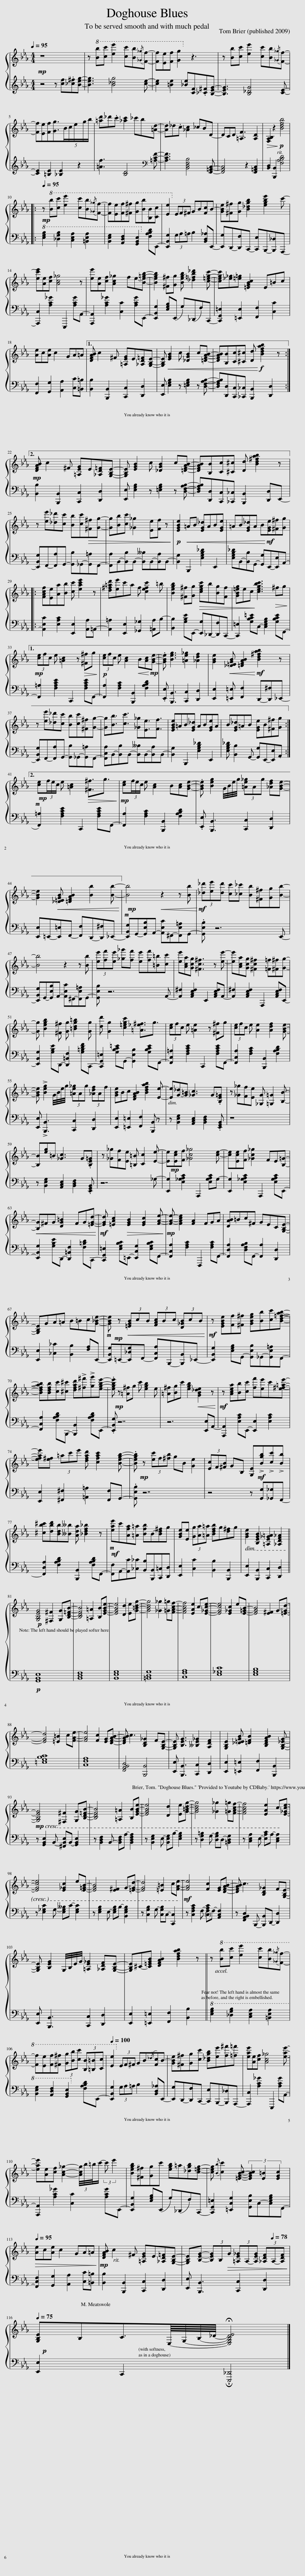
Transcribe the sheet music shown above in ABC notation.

X:1
%%score { 1 | 2 }
L:1/8
Q:1/4=95
M:4/4
I:linebreak $
K:Eb
V:1 treble
V:2 treble
V:1
!mp! z8 | z!8va(! [bb'][c'c''] [e'e'']2 [c'c''][bb']{/[_g_g']}[ff']- | [ff'][ee'][ff'] [gg']2!8va)! z3 | z [Bb][cc'] [ee']2 [cc'][Bb]{/[_G_g]}[Ff]- |$ [Ff][Ee][Ff][Gg]3/2(5:7:5B/c/e/g/b/ | %5
 [=ad']_d'.c' [_ac']2 _c'b[=Ad]- | [Ad]_d.c [_Ac]2 _cBD- | DCD [=A,F]3 [A,D]2 |!>(! [F,A,B,]2[Q:1/4=90] z2!>)!!p! [Bdfb]4 |:$[Q:1/4=95]!mp! z!8va(! [bb'][c'c''] [e'e'']2 [c'c''][bb']{/[_g_g']}[ff']- | %10
 [ff'][ee'][ff'][^f^f'] [gg'][bb'][Bb][cc'] | [ee']2!8va)! (3EF^F GB[Fc]B- | [GBe][^F^f][Gg] [B_dgb]2 [egbe']2 c'- |$ [ec'e'][Ae][cf] [Ac_g]4 z | [ee'][Ae][cf] [Ac_g]2 fe-[Be=gb]- | %15
 [Begb]2 [^F^f][Gg] [Begb] [_d=fb_d']2 [c=egc']- | [cegc'][_e_g][=e=g] [=EGBc]2 E=Bc |$ [Ae]c[Ae] c2 GA=A |1 [DFAB] c2 ^F [=A,EG]E[_A,D=F][G,B,E]- | [G,B,E]!<(! [EGB]2 c [_DGB]2 c[=DFAB]- | %20
 [DFAB][B,B][Cc][^C^c] [Dd]!<)!!f! [Bdfab]2 z :|2$!mp! [DFAB] c2 ^F [=A,EG]E[_A,D=F][G,B,E]- | [G,B,E] [EGB]2 c [_DGB]2 c[=DFAB]- | [DFAB][B,B][Cc][^C^c] [Dd] [Bd^fab]2 z ||$[K:Eb] z [ee'][_d_d'][cc'] [Bb][cc']!>(![^F^f][Gg]- | %25
 [Gg][Bb][cc'] [_G_g]2 [Ee][Ff] z!>)! |!p! [EGBe]2!<(! =AB [EG_d]AB[EGe] | =AB[EG_d]A B!<)!!mf![EGe][^F^f][Gg] |:$ [FAcf][Ee][Aa][Bb] [cc'] [eac'e']2 z | [d^f=ad'][ee']c'a f [cefc']2 =b | %30
 [Begb]2 [^F^f][Gg]!>(! [cegc']b[Bg][Ff] | [GB=eg]ec!>)! [cegbc']3!>(! ^fg!>)! |1$!mp! (3[ce]fc e [=Ac]2 z!>(! [^F^f]g!>)! |!p! (3[ce]fc e [Ac]2!<(! B[Ac]!<)!!mp![GBe]- | .[GBe] [Beg]3 [=Ae_g]2 [_Adf]2 | %35
 [GBe]2!<(! [_D=EGB] [=DFAB]2!<)!!mf! [Bd^fab]2 z |$ z [ee'][_d_d'][cc'] [Bb][cc'][^F^f][Gg]- | [Gg][Bb]3/2[cc']3/2 [_G_g][Ee]3/2[Ff]3/2 | [EGBe]=AB[EG_d] AB[EGe]A | B[EG_d]=AB [EGe]B[^F^f][Gg] :|2$ %40
!mp! [ce](3f/e/c/ e [=Ac]2!>(! [^F^f]3/2g3/2!>)! |!mp! [ce](3f/e/c/ e [Ac]2 B[Ac][GBe]- | .[GBe] [Beg]2 G/4B/4e/4g/4 (3[=Ae_g]Ag [_Adf][GBe]- |$ [GBe]2!<(! [_D=EGB] [=DFAB]2 [Bb]2 [Bb]-!<)! ||!mp! [Bb]4!<(! z2 z [Bb]!<)! | %45
!mf! (3[_d_d'][ee'][dd'] [cc'][_c_c'] [Bb][^F^f][Gg][Bb]- |$ [Bb]4 z2 z [Bb] | (3[ee'][ff'][ee'] [_g_g'][ff'] [ee'][ff'][=B=b][cc'] | [ee'][Aca][Gcg] [^Fc^f]3 z [ee']- | [ee'][Aca][Gcg] [^Fc^f]2 [=F=f][^F^f][Gg]- |$ %50
 [Gg] [Begb]2 [^F^f] [Gg] [=Bdg=b]2 [Gg] | [dd'] [Gg]2 [c=egc']2 [=A_e^f]3/2g3/2 | (3[ce]fc e [=Ae]2 z [^F^f]g | (3[ce]fc e [Ae]2 [Adf]2 [GBe]- |$ [GBe] !>![Beg]2 G/4B/4e/4g/4 (3[=Ae_g]Ag (3[_Adf]Af | %55
 [GBe]Bc [DFAB]2 [Bdfab]2 [Ee]- | [Ee]!mp![G-_d][G=B] [_Gc]3 G.[B,E=G] | z [_G_g][Ff][Ee] [_G,G] [=G,=G]2 [B,B]- |$ [B,B][eg]=B [_Gc]3 G.[B,E=G] | z [_G_g][Ff][Ee] [=B,=B] [Cc]2 [Ee]- | %60
 [Ee]!mp![Ece][Ff] [_Gc_g]4 [ce]- | [ce][Ece][Ff] [_Gc_g]2 FE[B,=G]- |$!<(! [B,G]^FG [DG=B]2 FG[=EGd]-!<)! |!mf! [EGd] [=EAc]2!>(! [EGB]2 [EGc]2 [FAe]-!>)! |!mp! [FAe]- [FAce]2 [FA]2 FGA | %65
 [DAB]=Bc^F GEC[G,B,E]- |$ [G,B,E]GA=A B=Bc[G_Be]- | [GBe] z!<(! (3[=EGB]cB (3[FAc]Bc (3[D_GB]cB!<)! |!mf! z [EGBe][Ff][^F^f] [GBeg][Bb][cc'][Bd=fab]- |$ [Bdfab][Bdfb][cc'][^c^c'] [dfad']!>![^f^f']!>![gg'][egbe']- | %70
 .[egbe']!mp! z [=A^f]g c' [egb]2 e | [=A^f][Bg]c' [egb]2!<(! [GB_de]2 z!<)! |!mf! z [Acea][Bb][cc'] [ff'][ee']c'[e^f=ae']- |$ [efae'][e^f] (3=ac'e' [dfad'] [cfac']2 [Begb]- | .[Begb]!mp! z (3[ec']f[^fb] gB [Ge]2 | %75
 (3[Ec]F[^FB] GB, [G,E]!mf!!>![Bgb]!>![cc']!>![Bb] |$ [^cb^c'][dbd'][Bdb][__B__b] [Ada] [_Bdf_b]2 z | [eae']c'[Afa][=A=a] [Bfb]B-[Bd^f]g | [GBe][Ee] (3[Gg][Aa][=A=a] [Bdfb]g[d^f]g | [GBe]2 [B,EGB]2 [=A,E_G=A]2 [_A,DF_A]2 ||$ %80
!p! [G,B,EG]4 [^F,^F]2 [G,G][B,D=FB]- | [B,DFB]4 [=A,=A]2 [B,B][EGBe]- | [EGBe]4 [Dd]2 [Ee][G=Bdg]- | [GBdg]4 [_G_g]2 [=G=g][FAcf]- | [FAcf]4 [EAe]2 c[E_Gce]- | %85
 [EGce]4 [E_Gc]2 e[E=GB]- | [EGB]4 [E^F]2 G-[=EGd]- |$ [EGd]4 [=E=B]2 c[FAe]- | [FAe]4 [Fc]2 [EG][DFAB]- | [DFAB] c3 [B,D_G]2 F[G,B,E]- | %90
 [G,B,E] [B,EG]3 [__B,E_G]2 [A,DF]2 | [G,B,E]2 [_D=EGB] [=DFB]2 [B,DFAB]2 [G,B,_EG]- |$!mp! [G,B,EG]4 [^F,^F]2 [G,G][B,D=FB]- | [B,DFB]4 [=A,=A]2 [B,B][EGBe]- | [EGBe]4 [Dd]2 [Ee][G=Bdg]- | %95
 [GBdg]4 [_G_g]2 [=G=g][FAcf]- | [FAcf]4 [EAe]2 c[E_Gce]- |$ [EGce]4 [E_Gc]2 e[E=GB]- | [EGB]4 [E^F]2 G-[=EGd]- | [EGd]4 [=E=B]2 c[FAe]- | %100
!mf! [FAe]4 [Fc]2 [EG][DFAB]- | [DFAB] c3 [B,D_G]2 F[G,B,E]- |$ [G,B,E] [B,EG]2 G,/4B,/4E/4G/4 [=A,E_G]2 [_A,DF][G,B,E]- | [G,B,E]^C-[C=EGB] [DFAB]2 [Bdfab]2 z || z!8va(! [bb'][c'c''] [e'e'']2[Q:1/4=97] [c'c''][bb']{/[_g_g']}[ff']- |$ %105
 [ff'][ee'][ff'][Q:1/4=99][^f^f'] (3[gg'][bb'][c'c''] (3[Bb][=B=b][cc'] |[Q:1/4=100] [ee']2!8va)! (3EF^F GB{/_d}[Fc]B- | [GBe][^F^f][Gg][cc'] [B_dgb][ee'][f^f'][=f=f'] | [eae'][Ae][cf] [Ac_g]4 [eae']- |$ [eae'][Ae][cf] [Ac_g]2- (3[Acg]/4b/4=b/4c'/- (3:2:2c' e'2 | %110
 [Begb][^F^f][Gg]c' [egb]=a[_dgb][c=eg]- | [ceg]{/[Bb]} [cc']2 [=EGBc]- (3[EGBc]2 [E=B]2 [EGc]2 |$[Q:1/4=95]!>(! [Ae]c[Ae] c2 GA=A!>)! |[Q:1/4=92]!mp! [DFAB] c2[Q:1/4=89] ^F [=A,EG]E[Q:1/4=87][_A,D=F][G,B,E]- |[Q:1/4=84] [G,B,E][Q:1/4=81][B,EG]- (3[B,EG]B,!>(!G (3[=A,E_G]A,-[A,EG] (3[_A,DF][Q:1/4=78]A,-[A,DF]!>)! |$ %115
[Q:1/4=75] [G,B,E]B,C3/2E,/8-G,/8-B,/8-_D/8- !fermata![E,G,B,DE]4 |] %116
V:2
 z4 z [cf].[_c^f][Beg]- | [Beg]3 [B_dg]4 [ce]- | [ce]2 [=Be]2 [_Be][CF].[_C^F][B,EG]- | [B,EG]3 [B,_DG]4 [CE]- |$ [CE]2 [=B,E]2 [_B,E]2 z2 | %5
 [=Af]3 [B,D]4[K:bass] [=A,CF]- | [A,CF]3 [B,,D,F,B,]4 [F,,=A,,C,]- | [F,,A,,C,]4 z2 [F,,=A,,C,]2 | [B,,D,]2 [B,,,B,,]2 [F,A,B,D]4 |:$!8va(! [EGB]2 [_DGB]2 [CEA]2 [=B,EA]2 | %10
 [B,EG]2 [A,DF]2 [G,B,E]2!8va)! [F,A,B,D]E,,- | [E,,B,,G,]2 (3G,A,=A, B,2 [B,,D,_A,]E,,- | [E,,G,]D,,-[D,,F,]C,,- [C,,E,]B,,,-[B,,,_D,]A,,,- |$ [A,,,C,]2 [A,C_G]2 E,,,2 [A,CG]A,,- | [A,,,A,,]2 [A,C_G]2 [C,C]2 [A,CG]E,,- | %15
 [E,,B,,G,]2 [E,G,B,](E,, G,)(_D,,F,)C,,- | [C,,G,,=E,]2 [=E,,E,]2 [F,,F,]2 [C,C]2 |$ [F,,F,]2 [G,,G,]2 [A,,A,]2 [C,C][=B,,=B,] |1 [B,,B,]2 [B,,,B,,]2 [C,,C,]2 [D,,D,]2 | [E,,E,] [E,G,B,]2 z [=E,G,B,]2 z [D,F,A,B,]- | %20
 [D,F,A,B,][D,,D,][C,,C,][_C,,_C,] [B,,,B,,]2 [D,,D,]2 :|2$ [B,,B,]2 [B,,,B,,]2 [C,,C,]2 [D,,D,]2 | [E,,E,] [E,G,B,]2 z [=E,G,B,]2 z [D,F,A,B,]- | [D,F,A,B,][D,,D,][C,,C,][_C,,_C,] [B,,,B,,]2 [D,,D,]E,,- ||$[K:Eb] [E,,B,,G,]F,,-[F,,A,]G,,- [G,,B,]_G,,-[G,,=A,]F,,- | %25
 [F,,A,]B,,-[B,,B,]B,,- [B,,__B,]B,,-[B,,A,]B,,- | [B,,G,]2 B,,,2 [E,G,B,_D]2 E,,2 | [E,G,B,_D]B,,-[B,,B,]G,,- [G,,G,]E,,-[E,,E,]A,,- |:$ [A,,E,C]2 [E,A,C]2 [E,,E,]2 [A,,A,]=A,,- | [A,,=A,]2 [E,,E,]2 [_G,,_G,]2 [=A,,A,]B,- | %30
 [B,,B,]2 [G,B,E]E,,- [E,,G,]_D,,-[D,,F,]C,,- | [C,,=E,]2 [G,B,C=E]C,- [C,E,G,B,]2 [G,B,CE]F,,- |1$ [F,,=A,]2 [F,A,CE]2 C,,2 [F,A,CE]F,,- | [F,,A,]2 [F,A,C]2 [B,,,B,,]2 [F,A,B,D]2 | .[E,,E,] [B,,,B,,]3 [C,,C,]2 [D,,D,]2 | %35
 [E,,E,]2 [=E,,=E,] [F,,F,]2 D,,-[D,,^F,]_E,,- |$ [E,,B,,G,]F,,-[F,,A,]G,,- [G,,B,]_G,,-[G,,=A,]F,,- | [F,,C,A,]B,,-[B,,B,]B,,- [B,,__B,]B,,-[B,,A,]B,,- | [B,,G,]2 B,,,2 [E,G,B,_D]2 E,,2 | [E,G,B,_D] [B,,B,]2 G,,- [G,,G,]E,,-[E,,E,](A,, :|2$ %40
 [F,,=A,]2) [F,A,CE]2 C,,2 [F,A,CE]F,,- | [F,,A,]2 [F,A,C]2 [B,,,B,,]2 [F,A,B,D]2 | .[E,,E,] [B,,,B,,]3 [C,,C,]2 [D,,D,]2 |$ [E,,E,]=E,,-[E,,=E,]F,,- [F,,F,]D,,-[D,,^F,]_E,,- || [E,,B,,G,]G,,-[G,,E,B,]A,,- [A,,E,C]^F,,-[F,,E,=A,]G,,- | %45
 .[G,,E,B,] z6 E,,- |$ [E,,B,,G,]G,,-[G,,E,B,]A,,- [A,,E,C]^F,,-[F,,E,=A,]G,,- | [G,,E,B,] z6 A,,- | [A,,^F,]2 [A,,C,E,F,]2 E,,2 [A,,C,E,F,]A,,- | [A,,^F,]2 [A,,C,E,F,]2 A,,,2 [A,,C,E,F,]E,,- |$ %50
 [E,,B,,G,]2 [G,B,E]D,,- [D,,=B,,F,]2 [G,=B,DF]C,,- | [C,,G,,=E,]2 [G,B,C=E]G,,- [G,,E,B,]2 [G,B,CE]F,,- | [F,,C,=A,]2 [F,A,CE]2 C,,2 [F,A,CE]F,,- | [F,,C,A,]2 [F,A,C]2 [B,,,B,,]2 [F,A,B,D]2 |$ [E,,E,] !>![B,,,B,,]3 [C,,C,]2 [D,,D,]2 | %55
 [E,,E,]2 [=E,,=E,]2 [F,,F,]2 [B,,,B,,] z | z [B,,E,G,]2 [A,,C,E,]2 [B,,D,F,]2 .[E,,G,,B,,] | z8 |$ z [B,,E,G,]2 [A,,C,E,]2 [B,,D,F,]2 .[E,,G,,B,,] | z7 _G,- | %60
 [E,,G,]2 [E,_G,A,C]2 A,,,2 [E,G,A,C]G,- | [E,,G,]2 [E,_G,A,C]2 A,,,2 [E,G,A,C]E,,- |$ [E,,B,,G,]2 [G,B,E]D,,- [D,,=B,,F,]2 [F,=B,D]C,,- | [C,,G,,=E,]2 [E,G,B,C]=E,,- [E,,C,G,]2 [E,G,B,C]F,,- | [F,,C,A,]2 [F,A,C]2 F,,,2 [F,A,C]F,,- | %65
 [F,,D,A,]2 [D,F,A,B,]F,,- [F,,A,]2 [D,,D,]2 |$ [E,,E,]2 [_C,_C]2 [B,,B,]2 [F,A,]E,,- | [E,,B,,G,]!mp!=E,,-[E,,_D,G,]F,,- [F,,C,A,]B,,,-[B,,,B,,]_E,,- | [E,,B,,G,]2 [E,G,B,]G,,- [G,,E,B,]_G,,-[G,,E,=A,]F,,- |$ [F,,C,A,]2 [F,A,B,D]B,,,- [B,,,B,,]2 [F,A,B,D]E,,- | %70
 .[E,,B,,G,] z7 | z6 [E,,E,]A,,- | [A,,,A,,]2 [E,A,C]E,,- [E,,E,]2 [E,A,C]2 |$ [E,,E,]2 [^F,,^F,]2 [=A,,=A,]2 [F,,F,]G,,- | .[G,,E,B,] z7 | %75
 z4 z [G,,G,][_G,,_G,]F,,- |$ [F,,D,A,]2 [F,A,B,D]2 [B,,,B,,]2 [F,A,B,D]F,,- | [F,,F,]!mf!A,,-[A,,C][_C,_C] [B,,B,][B,,,B,,][C,,=C,][D,,D,] | [E,,E,]2 [C,C]2 [B,,B,]2 [B,,,B,,]2 | [E,,E,]2!mp! [B,,,B,,]2 [C,,C,]2 [D,,D,]2 ||$ %80
!p! [G,,B,,E,]8 | [B,,D,F,]8 | [B,,E,G,]8 | [=B,,D,G,]8 | [C,F,A,]8 | %85
 [E,_G,C]8 | [E,G,B,]8 |$ [=E,G,B,C]8 | [C,F,A,]8 | [F,,A,,B,,D,]4 [B,,,B,,]4 | %90
 [E,,E,] [B,,,B,,]3 [C,,C,]2 [D,,D,]2 | [E,,E,]2 [=E,,=E,]2 [F,,F,]2 [B,,,B,,]2 |$ z [G,,B,,E,]2 B,,- [^F,,B,,E,]B,,- [G,,B,,E,]2 | z [B,,D,F,]2 B,,- [B,,D,F,]A,- [B,,D,F,A,]2 | z [B,,E,G,]2 E,- [B,,E,G,]B,- [E,G,B,]2 | %95
 z [D,G,=B,]2 G,- [D,G,B,]D,- [=B,,D,G,]2 | z [C,E,A,]2 E,- [E,A,C]A,- [C,E,A,]2 |$ z [E,_G,C]2 G,- [E,G,__B,]C- [E,G,C]2 | z [E,G,B,]2 E,- [E,G,B,]B,- [B,,E,G,B,]2 | z [C,G,B,]2 G,- [C,G,B,]C,- [C,,C,]2 | %100
 z [C,F,A,C]2 F,- [C,F,A,C]F,- [A,,C,F,]2 | z [F,,A,,B,,D,]2 B,,,- [B,,,B,,]D,,- [D,,D,]2 |$ [E,,E,] [B,,,B,,]3 [C,,C,]2 [D,,D,]2 | [E,,E,]2 [=E,,=E,]2 [F,,F,]2 [B,,B,]2 ||!8va(! [EGB]2 [_DGB]2 [CEA]2 [=B,EA]2 |$ %105
 [B,EG]2 [A,DF]2 [G,B,E]2!8va)! [F,A,B,D]E,,- | [E,,B,,G,]2 (3G,A,=A, B,2 [B,,D,_A,]E,,- | [E,,G,]D,,-[D,,F,]C,,- [C,,E,]B,,,-[B,,,_D,]A,,,- | [A,,,C,]2 [A,C_G]2 E,,,2 [A,CG]A,,- |$ [A,,,A,,]2 [A,C_G]2 [C,C]2 [A,CG]E,,- | %110
 [E,,B,,G,]2 [E,G,B,](E,, G,)(_D,,F,)C,,- | [C,,G,,=E,]2 [=E,,C,G,]2 [G,,E,B,]C,-[C,E,G,B,]F,,- |$ [F,,C,F,]2 [G,,G,]2 [A,,A,]2 [C,C][=B,,=B,] | [B,,B,]2 [B,,,B,,]2 [C,,C,]2 [D,,D,]2 | [E,,E,] [B,,,B,,]3 [C,,C,]2!p! [D,,D,]2 |$ %115
!p! [E,,E,]2 C,,2 !fermata![E,,,_D,,]4 |] %116
